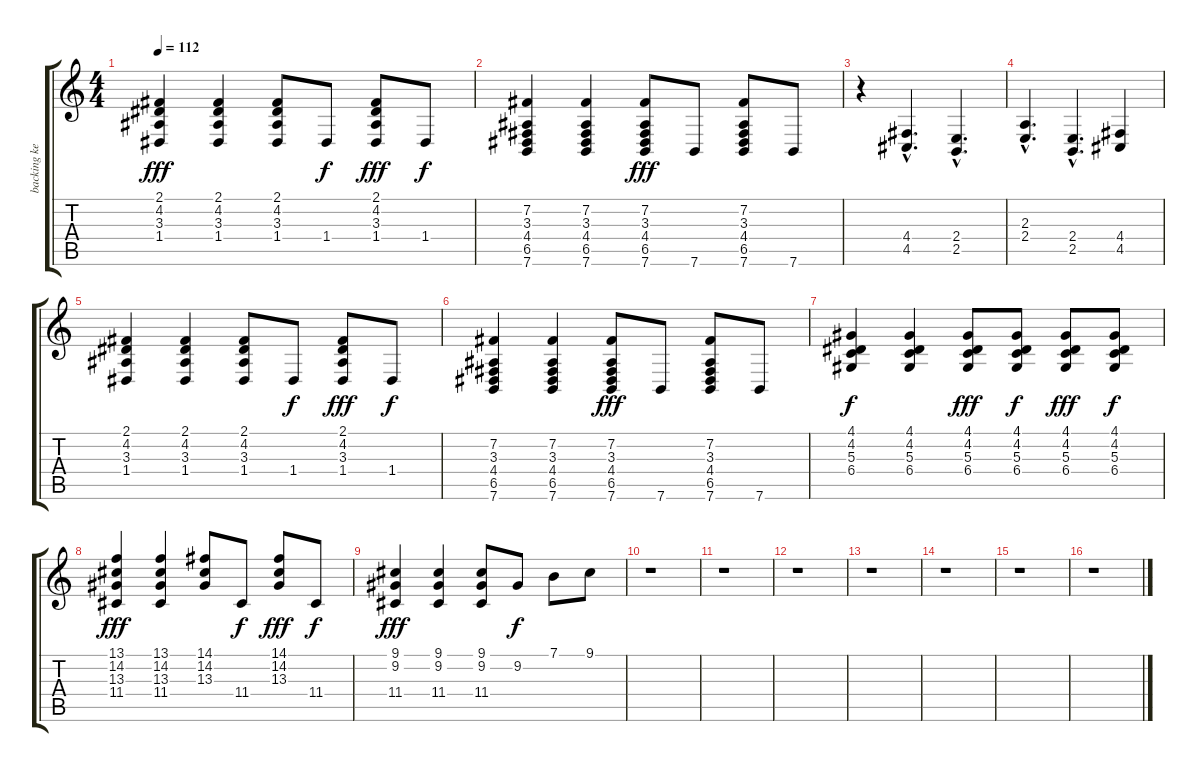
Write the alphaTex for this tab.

\track ("backing keyboards" "backing ke") {instrument rockorgan}
\staff {score tabs}
\tuning (E4 B3 G3 D3 A2 E2) {hide}
\ts (4 4)
\tempo 112
\clef g2
\ks c
(2.1 4.2 3.3 1.4).4{dy fff} (2.1 4.2 3.3 1.4).4 (2.1 4.2 3.3 1.4).8 1.4.8{dy f} (2.1 4.2 3.3 1.4).8{dy fff} 1.4.8{dy f} |
(7.2 3.3 4.4 6.5 7.6).4 (7.2 3.3 4.4 6.5 7.6).4 (7.2 3.3 4.4 6.5 7.6).8{dy fff} 7.6.8 (7.2 3.3 4.4 6.5 7.6).8 7.6.8 |
r.4 (4.4{hac} 4.5{hac}).4{d} (2.4{hac} 2.5{hac}).4{d} |
(2.3{hac} 2.4{hac}).4{d} (2.4{hac} 2.5{hac}).4{d} (4.4 4.5).4 |
(2.1 4.2 3.3 1.4).4 (2.1 4.2 3.3 1.4).4 (2.1 4.2 3.3 1.4).8 1.4.8{dy f} (2.1 4.2 3.3 1.4).8{dy fff} 1.4.8{dy f} |
(7.2 3.3 4.4 6.5 7.6).4 (7.2 3.3 4.4 6.5 7.6).4 (7.2 3.3 4.4 6.5 7.6).8{dy fff} 7.6.8 (7.2 3.3 4.4 6.5 7.6).8 7.6.8 |
(4.1 4.2 5.3 6.4).4{dy f} (4.1 4.2 5.3 6.4).4 (4.1 4.2 5.3 6.4).8{dy fff} (4.1 4.2 5.3 6.4).8{dy f} (4.1 4.2 5.3 6.4).8{dy fff} (4.1 4.2 5.3 6.4).8{dy f} |
(13.1 14.2 13.3 11.4).4{dy fff} (13.1 14.2 13.3 11.4).4 (14.1 14.2 13.3).8 11.4.8{dy f} (14.1 14.2 13.3).8{dy fff} 11.4.8{dy f} |
(9.1 9.2 11.4).4{dy fff} (9.1 9.2 11.4).4 (9.1 9.2 11.4).8 9.2.8{dy f} 7.1.8 9.1.8 |
r.1 |
r.1 |
r.1 |
r.1 |
r.1 |
r.1 |
r.1
